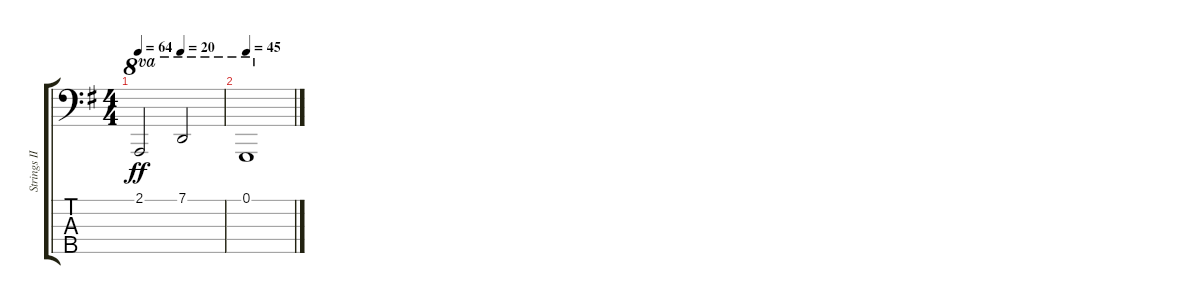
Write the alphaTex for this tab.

\track ("Strings III" "Strings II") {instrument cello}
\staff {score tabs}
\tuning (G2 D2 A1 E1 B0) {hide}
\ts (4 4)
\tempo 64
\tempo (20 0.5)
\clef f4
\ks g
2.1.2{ot 8va dy ff} 7.1.2{ot 8va} |
\tempo (45 0.03125)
0.1.1{ot 8va}
